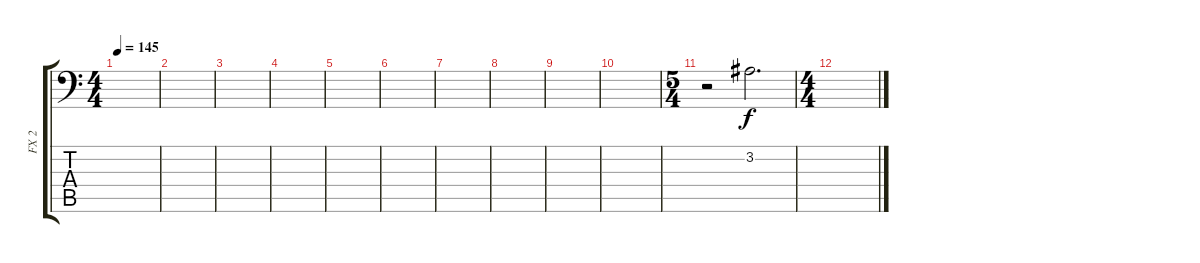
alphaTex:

\track ("FX 2" "FX 2") {instrument fx5brightness}
\staff {score tabs}
\tuning (E4 G3 Eb3 Bb2 F2 Bb1) {hide}
\ts (4 4)
\tempo 145
\clef f4
\ks c
|
|
|
|
|
|
|
|
|
|
\ts (5 4)
r.2 3.2.2{d} |
\ts (4 4)
